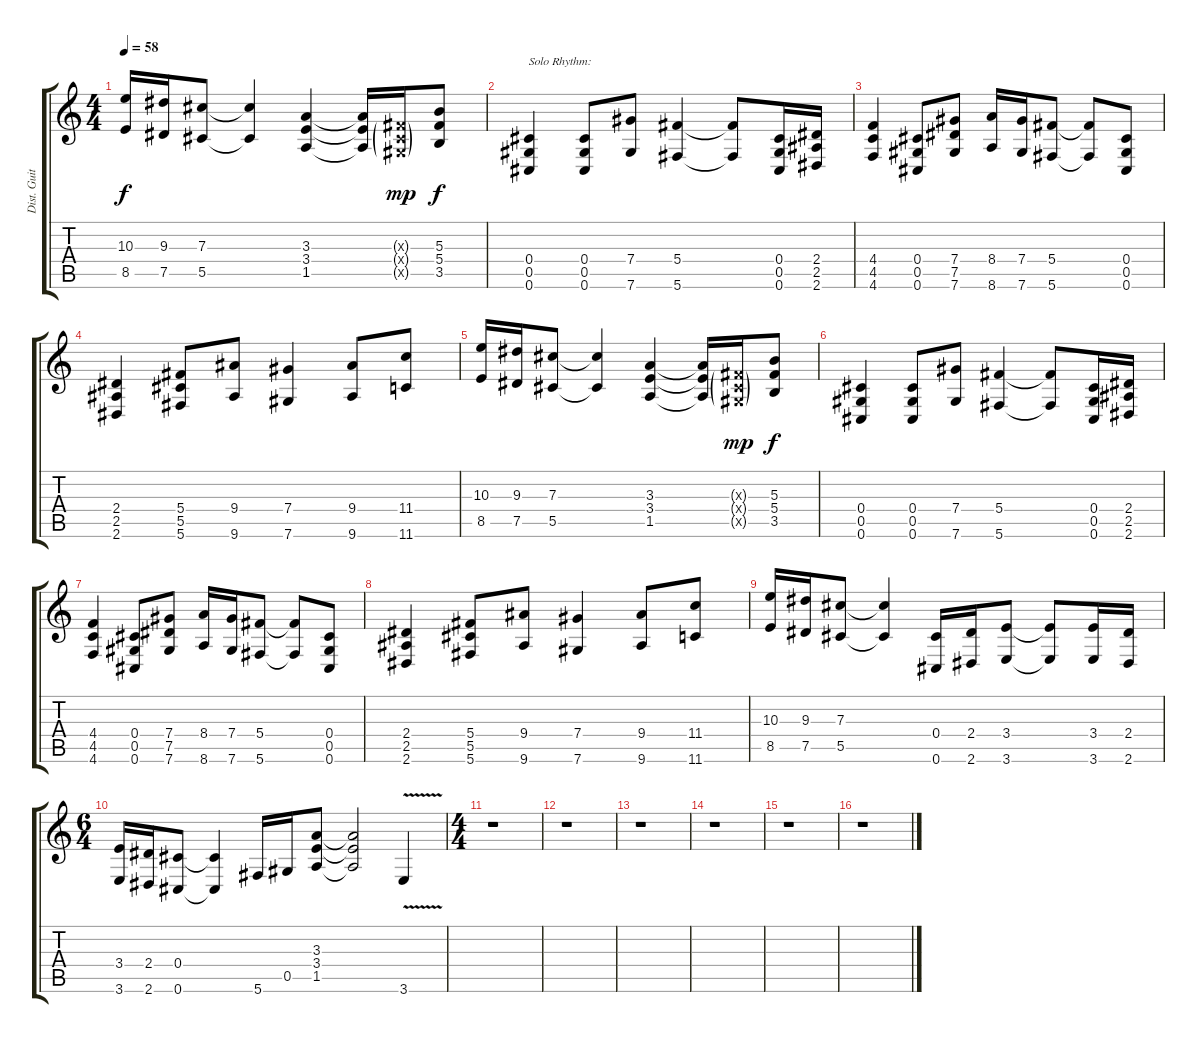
\track ("Dist. Guitar 2" "Dist. Guit") {instrument distortionguitar}
\staff {score tabs}
\tuning (Eb4 Bb3 Gb3 Db3 Ab2 Db2) {hide}
\ts (4 4)
\tempo 58
\clef g2
\ks c
(10.3 8.5).16{dy f} (9.3 7.5).16 (7.3 5.5).8 (7.3{t} 5.5{t}).4 (3.3 3.4 1.5).4 (3.3{t} 3.4{t} 1.5{t}).16 (0.3{g x} 0.4{g x} 0.5{g x}).16{dy mp} (5.3 5.4 3.5).8{dy f} |
(0.4 0.5 0.6).4{txt "Solo Rhythm:"} (0.4 0.5 0.6).8 (7.4 7.6).8 (5.4 5.6).4 (5.4{t} 5.6{t}).8 (0.4 0.5 0.6).16 (2.4 2.5 2.6).16 |
(4.4 4.5 4.6).4 (0.4 0.5 0.6).8 (7.4 7.5 7.6).8 (8.4 8.6).16 (7.4 7.6).16 (5.4 5.6).8 (5.4{t} 5.6{t}).8 (0.4 0.5 0.6).8 |
(2.4 2.5 2.6).4 (5.4 5.5 5.6).8 (9.4 9.6).8 (7.4 7.6).4 (9.4 9.6).8 (11.4 11.6).8 |
(10.3 8.5).16 (9.3 7.5).16 (7.3 5.5).8 (7.3{t} 5.5{t}).4 (3.3 3.4 1.5).4 (3.3{t} 3.4{t} 1.5{t}).16 (0.3{g x} 0.4{g x} 0.5{g x}).16{dy mp} (5.3 5.4 3.5).8{dy f} |
(0.4 0.5 0.6).4 (0.4 0.5 0.6).8 (7.4 7.6).8 (5.4 5.6).4 (5.4{t} 5.6{t}).8 (0.4 0.5 0.6).16 (2.4 2.5 2.6).16 |
(4.4 4.5 4.6).4 (0.4 0.5 0.6).8 (7.4 7.5 7.6).8 (8.4 8.6).16 (7.4 7.6).16 (5.4 5.6).8 (5.4{t} 5.6{t}).8 (0.4 0.5 0.6).8 |
(2.4 2.5 2.6).4 (5.4 5.5 5.6).8 (9.4 9.6).8 (7.4 7.6).4 (9.4 9.6).8 (11.4 11.6).8 |
(10.3 8.5).16 (9.3 7.5).16 (7.3 5.5).8 (7.3{t} 5.5{t}).4 (0.4 0.6).16 (2.4 2.6).16 (3.4 3.6).8 (3.4{t} 3.6{t}).8 (3.4 3.6).16 (2.4 2.6).16 |
\ts (6 4)
(3.4 3.6).16 (2.4 2.6).16 (0.4 0.6).8 (0.4{t} 0.6{t}).4 5.6.16 0.5.16 (3.3 3.4 1.5).8 (3.3{t} 3.4{t} 1.5{t}).2 3.6{v}.4 |
\ts (4 4)
r.1 |
r.1 |
r.1 |
r.1 |
r.1 |
r.1
